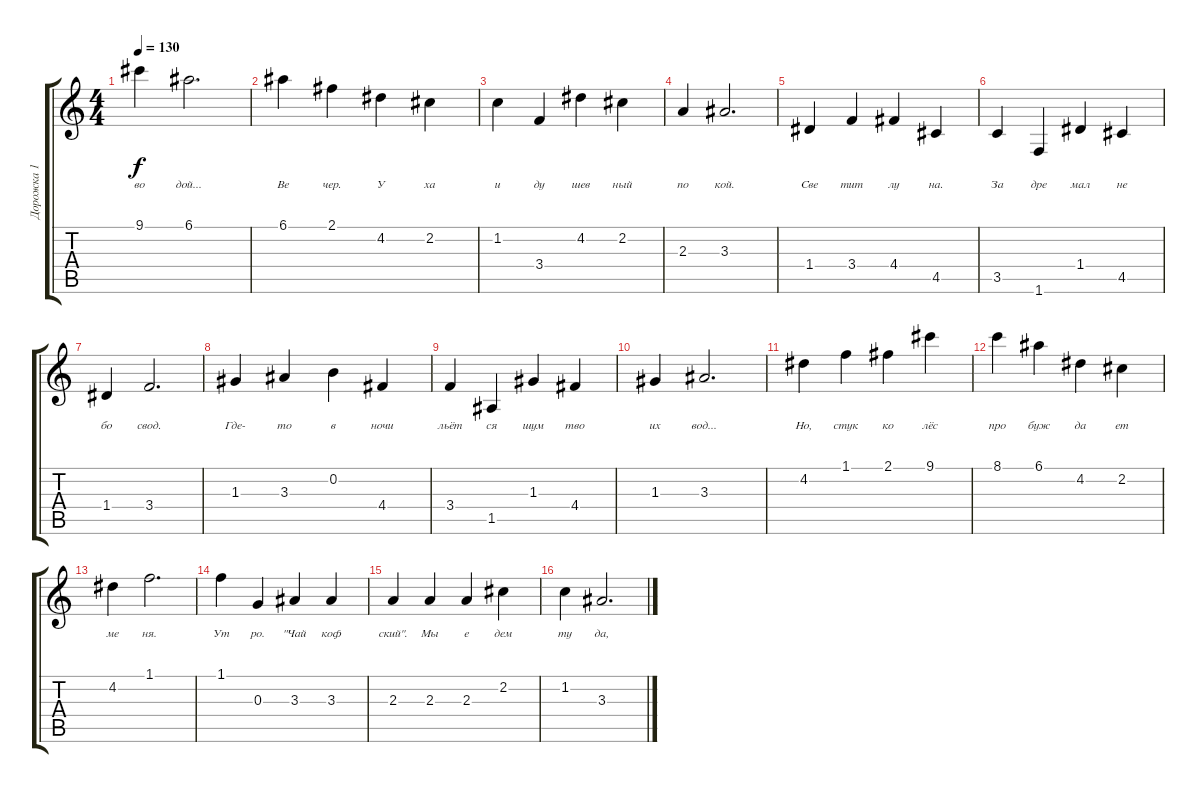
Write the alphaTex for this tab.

\track ("Дорожка 1" "Дорожка 1") {instrument acousticguitarsteel}
\staff {score tabs}
\tuning (E4 B3 G3 D3 A2 E2) {hide}
\ts (4 4)
\tempo 130
\clef g2
\ks c
9.1.4{lyrics (0 "во") lyrics (1 "") lyrics (2 "") lyrics (3 "") lyrics (4 "") dy f} 6.1.2{d lyrics (0 "дой...") lyrics (1 "") lyrics (2 "") lyrics (3 "") lyrics (4 "")} |
6.1.4{lyrics (0 "Ве") lyrics (1 "") lyrics (2 "") lyrics (3 "") lyrics (4 "")} 2.1.4{lyrics (0 "чер.") lyrics (1 "") lyrics (2 "") lyrics (3 "") lyrics (4 "")} 4.2.4{lyrics (0 "У") lyrics (1 "") lyrics (2 "") lyrics (3 "") lyrics (4 "")} 2.2.4{lyrics (0 "ха") lyrics (1 "") lyrics (2 "") lyrics (3 "") lyrics (4 "")} |
1.2.4{lyrics (0 "и") lyrics (1 "") lyrics (2 "") lyrics (3 "") lyrics (4 "")} 3.4.4{lyrics (0 "ду") lyrics (1 "") lyrics (2 "") lyrics (3 "") lyrics (4 "")} 4.2.4{lyrics (0 "шев") lyrics (1 "") lyrics (2 "") lyrics (3 "") lyrics (4 "")} 2.2.4{lyrics (0 "ный") lyrics (1 "") lyrics (2 "") lyrics (3 "") lyrics (4 "")} |
2.3.4{lyrics (0 "по") lyrics (1 "") lyrics (2 "") lyrics (3 "") lyrics (4 "")} 3.3.2{d lyrics (0 "кой.") lyrics (1 "") lyrics (2 "") lyrics (3 "") lyrics (4 "")} |
1.4.4{lyrics (0 "Све") lyrics (1 "") lyrics (2 "") lyrics (3 "") lyrics (4 "")} 3.4.4{lyrics (0 "тит") lyrics (1 "") lyrics (2 "") lyrics (3 "") lyrics (4 "")} 4.4.4{lyrics (0 "лу") lyrics (1 "") lyrics (2 "") lyrics (3 "") lyrics (4 "")} 4.5.4{lyrics (0 "на.") lyrics (1 "") lyrics (2 "") lyrics (3 "") lyrics (4 "")} |
3.5.4{lyrics (0 "За") lyrics (1 "") lyrics (2 "") lyrics (3 "") lyrics (4 "")} 1.6.4{lyrics (0 "дре") lyrics (1 "") lyrics (2 "") lyrics (3 "") lyrics (4 "")} 1.4.4{lyrics (0 "мал") lyrics (1 "") lyrics (2 "") lyrics (3 "") lyrics (4 "")} 4.5.4{lyrics (0 "не") lyrics (1 "") lyrics (2 "") lyrics (3 "") lyrics (4 "")} |
1.4.4{lyrics (0 "бо") lyrics (1 "") lyrics (2 "") lyrics (3 "") lyrics (4 "")} 3.4.2{d lyrics (0 "свод.") lyrics (1 "") lyrics (2 "") lyrics (3 "") lyrics (4 "")} |
1.3.4{lyrics (0 "Где-") lyrics (1 "") lyrics (2 "") lyrics (3 "") lyrics (4 "")} 3.3.4{lyrics (0 "то") lyrics (1 "") lyrics (2 "") lyrics (3 "") lyrics (4 "")} 0.2.4{lyrics (0 "в") lyrics (1 "") lyrics (2 "") lyrics (3 "") lyrics (4 "")} 4.4.4{lyrics (0 "ночи") lyrics (1 "") lyrics (2 "") lyrics (3 "") lyrics (4 "")} |
3.4.4{lyrics (0 "льёт") lyrics (1 "") lyrics (2 "") lyrics (3 "") lyrics (4 "")} 1.5.4{lyrics (0 "ся") lyrics (1 "") lyrics (2 "") lyrics (3 "") lyrics (4 "")} 1.3.4{lyrics (0 "шум") lyrics (1 "") lyrics (2 "") lyrics (3 "") lyrics (4 "")} 4.4.4{lyrics (0 "тво") lyrics (1 "") lyrics (2 "") lyrics (3 "") lyrics (4 "")} |
1.3.4{lyrics (0 "их") lyrics (1 "") lyrics (2 "") lyrics (3 "") lyrics (4 "")} 3.3.2{d lyrics (0 "вод...") lyrics (1 "") lyrics (2 "") lyrics (3 "") lyrics (4 "")} |
4.2.4{lyrics (0 "Но,") lyrics (1 "") lyrics (2 "") lyrics (3 "") lyrics (4 "")} 1.1.4{lyrics (0 "стук") lyrics (1 "") lyrics (2 "") lyrics (3 "") lyrics (4 "")} 2.1.4{lyrics (0 "ко") lyrics (1 "") lyrics (2 "") lyrics (3 "") lyrics (4 "")} 9.1.4{lyrics (0 "лёс") lyrics (1 "") lyrics (2 "") lyrics (3 "") lyrics (4 "")} |
8.1.4{lyrics (0 "про") lyrics (1 "") lyrics (2 "") lyrics (3 "") lyrics (4 "")} 6.1.4{lyrics (0 "буж") lyrics (1 "") lyrics (2 "") lyrics (3 "") lyrics (4 "")} 4.2.4{lyrics (0 "да") lyrics (1 "") lyrics (2 "") lyrics (3 "") lyrics (4 "")} 2.2.4{lyrics (0 "ет") lyrics (1 "") lyrics (2 "") lyrics (3 "") lyrics (4 "")} |
4.2.4{lyrics (0 "ме") lyrics (1 "") lyrics (2 "") lyrics (3 "") lyrics (4 "")} 1.1.2{d lyrics (0 "ня.") lyrics (1 "") lyrics (2 "") lyrics (3 "") lyrics (4 "")} |
1.1.4{lyrics (0 "Ут") lyrics (1 "") lyrics (2 "") lyrics (3 "") lyrics (4 "")} 0.3.4{lyrics (0 "ро.") lyrics (1 "") lyrics (2 "") lyrics (3 "") lyrics (4 "")} 3.3.4{lyrics (0 "\"Чай") lyrics (1 "") lyrics (2 "") lyrics (3 "") lyrics (4 "")} 3.3.4{lyrics (0 "коф") lyrics (1 "") lyrics (2 "") lyrics (3 "") lyrics (4 "")} |
2.3.4{lyrics (0 "ский\".") lyrics (1 "") lyrics (2 "") lyrics (3 "") lyrics (4 "")} 2.3.4{lyrics (0 "Мы") lyrics (1 "") lyrics (2 "") lyrics (3 "") lyrics (4 "")} 2.3.4{lyrics (0 "е") lyrics (1 "") lyrics (2 "") lyrics (3 "") lyrics (4 "")} 2.2.4{lyrics (0 "дем") lyrics (1 "") lyrics (2 "") lyrics (3 "") lyrics (4 "")} |
1.2.4{lyrics (0 "ту") lyrics (1 "") lyrics (2 "") lyrics (3 "") lyrics (4 "")} 3.3.2{d lyrics (0 "да,") lyrics (1 "") lyrics (2 "") lyrics (3 "") lyrics (4 "")}
